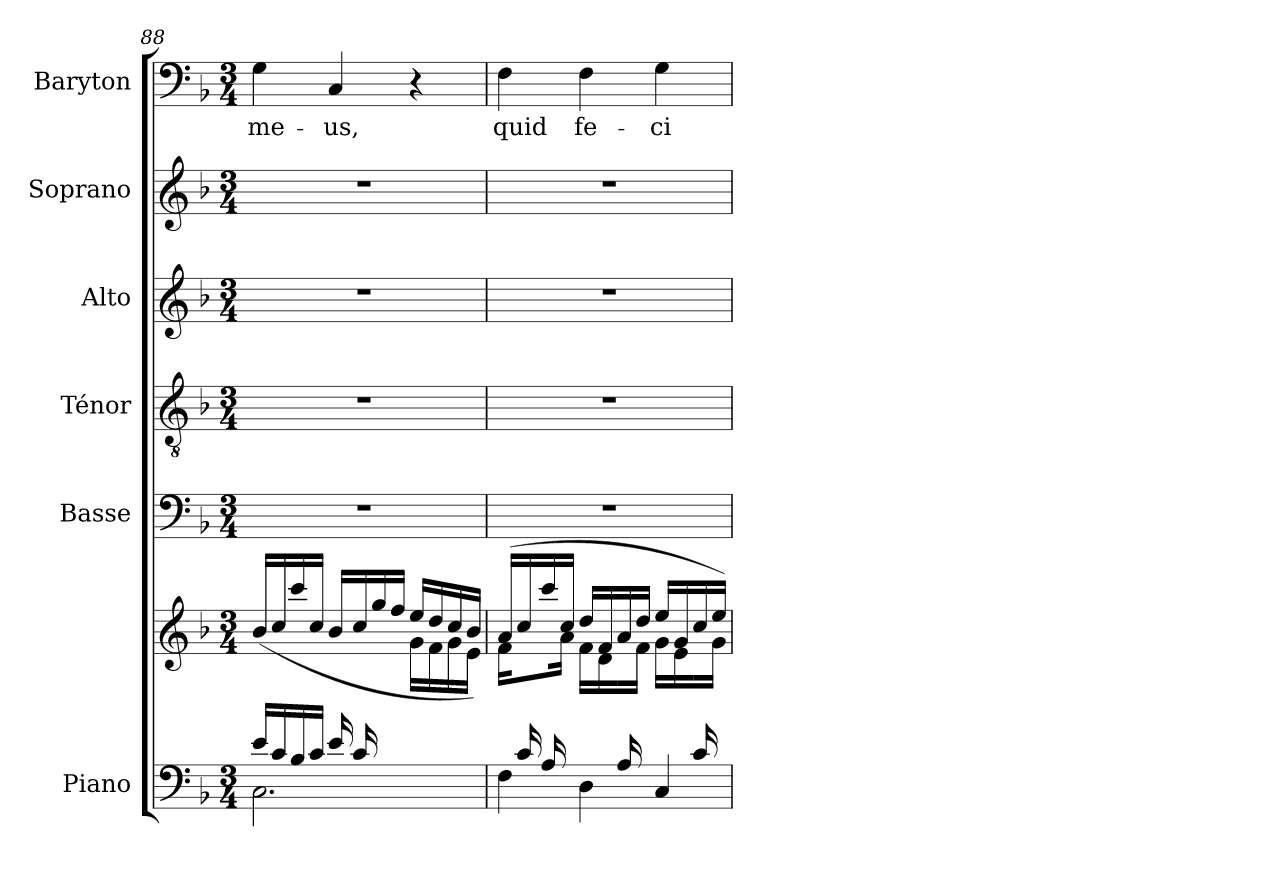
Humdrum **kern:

**kern	**kern	**kern	**kern	**kern	**kern	**kern	**text
*part6	*part6	*part5	*part4	*part3	*part2	*part1	*part1
*staff7	*staff6	*staff5	*staff4	*staff3	*staff2	*staff1	*staff1
*I"Piano	*	*I"Basse	*I"Ténor	*I"Alto	*I"Soprano	*I"Baryton	*
*I'Pno.	*	*I'B.	*I'T.	*I'Alt.	*I'So.	*I'Bar.	*
!!LO:LB:g=z
*clefF4	*clefG2	*clefF4	*clefGv2	*clefG2	*clefG2	*clefF4	*
*k[b-]	*k[b-]	*k[b-]	*k[b-]	*k[b-]	*k[b-]	*k[b-]	*
*M3/4	*M3/4	*M3/4	*M3/4	*M3/4	*M3/4	*M3/4	*
=88	=88	=88	=88	=88	=88	=88	=88
*^	*^	*	*	*	*	*	*
!	!	!	!	!	!	!	!	!	!LO:LY:b
16e/LL	2.C\	(16b-/LL	4.ryy	2.r	2.r	2.r	2.r	4G\	me-
16c/	.	16cc/	.	.	.	.	.	.	.
16B-/	.	16ccc/	.	.	.	.	.	.	.
16c/JJ	.	16cc/JJ	.	.	.	.	.	.	.
!	!	!	!	!	!	!	!	!	!LO:LY:b
16e/LL	.	16b-/LL	.	.	.	.	.	4C/	-us,
16c/	.	16cc/	.	.	.	.	.	.	.
4.ryy	.	16gg/	16b-\	.	.	.	.	.	.
.	.	16ff/JJ	16a\JJ	.	.	.	.	.	.
.	.	16ee/LL	16g\LL	.	.	.	.	4r	.
.	.	16dd/	16f\	.	.	.	.	.	.
.	.	16cc/	16g\	.	.	.	.	.	.
.	.	16b-/JJ)	16e\JJ	.	.	.	.	.	.
=89	=89	=89	=89	=89	=89	=89	=89	=89	=89
!	!	!	!	!	!	!	!	!	!LO:LY:b
16ryy	4F\	(16a/LL	16f\LL	2.r	2.r	2.r	2.r	4F\	quid
16c/	.	16cc/	8ryy	.	.	.	.	.	.
16A/	.	16ccc/	.	.	.	.	.	.	.
8.ryy	.	16cc/JJ	16a\JJ	.	.	.	.	.	.
!	!	!	!	!	!	!	!	!	!LO:LY:b
.	4D\	16dd/LL	16f\LL	.	.	.	.	4F\	fe-
.	.	16f/	16d\	.	.	.	.	.	.
16A/	.	16a/	16ryy	.	.	.	.	.	.
8.ryy	.	16dd/JJ	16f\JJ	.	.	.	.	.	.
!	!	!	!	!	!	!	!	!	!LO:LY:b
.	4C/	16ee/LL	16g\LL	.	.	.	.	4G\	-ci
.	.	16g/	16e\	.	.	.	.	.	.
16c/	.	16cc/	16ryy	.	.	.	.	.	.
16ryy	.	16ee/JJ)	16g\JJ	.	.	.	.	.	.
*v	*v	*	*	*	*	*	*	*	*
*	*v	*v	*	*	*	*	*	*
=	=	=	=	=	=	=	=
*-	*-	*-	*-	*-	*-	*-	*-
